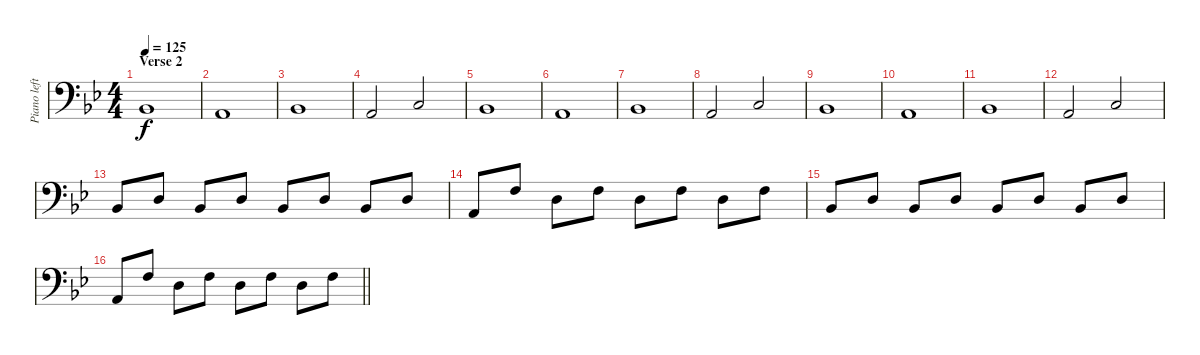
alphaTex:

\track ("Piano left hand" "Piano left") {instrument acousticgrandpiano}
\staff {score}
\tuning (G2 D2 A1 E1) {hide}
\ts (4 4)
\section ("" "Verse 2")
\tempo 125
\clef f4
\ks bb
13.3.1{dy f} |
12.3.1 |
13.3.1 |
12.3.2 10.2.2 |
8.2.1 |
7.2.1 |
8.2.1 |
7.2.2 5.1.2 |
3.1.1 |
2.1.1 |
3.1.1 |
2.1.2 5.1.2 |
3.1.8 7.1.8 3.1.8 7.1.8 3.1.8 7.1.8 3.1.8 7.1.8 |
2.1.8 10.1.8 7.1.8 10.1.8 7.1.8 10.1.8 7.1.8 10.1.8 |
3.1.8 7.1.8 3.1.8 7.1.8 3.1.8 7.1.8 3.1.8 7.1.8 |
\barLineRight lightlight
2.1.8 10.1.8 7.1.8 10.1.8 7.1.8 10.1.8 7.1.8 10.1.8
